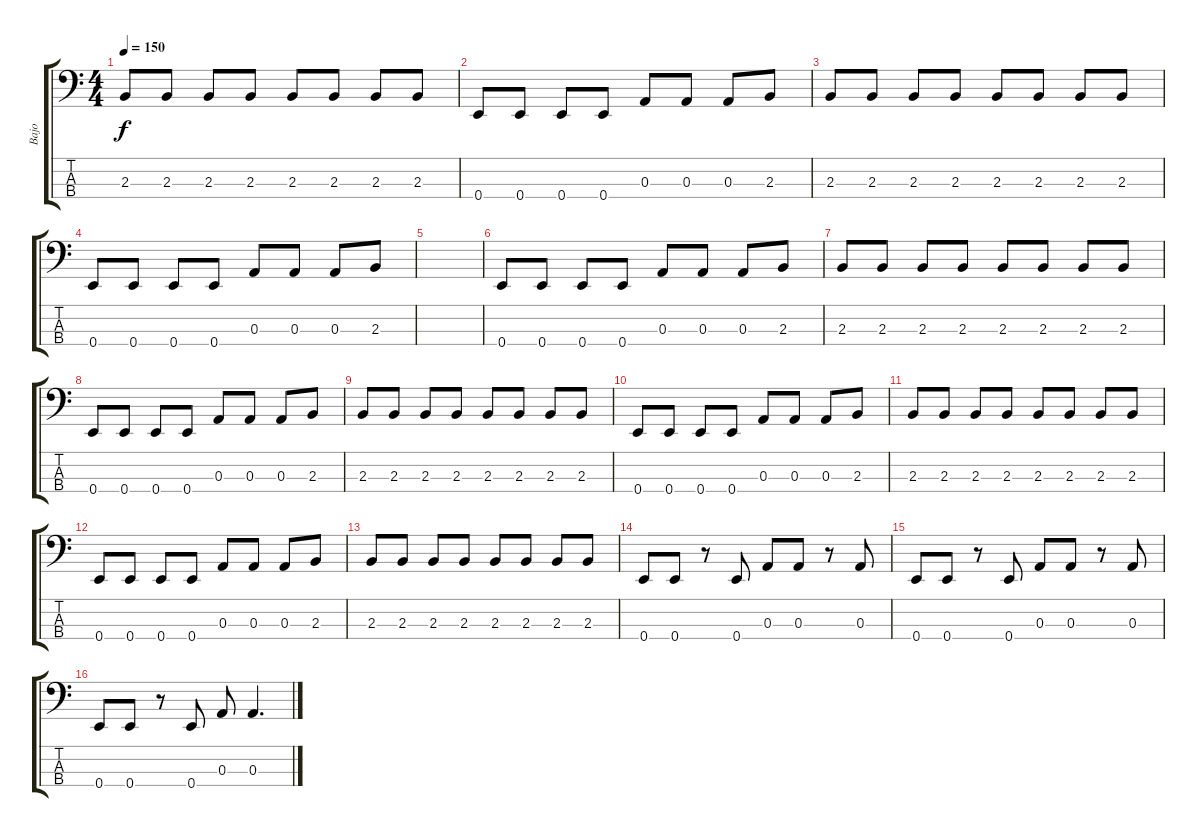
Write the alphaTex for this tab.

\track ("Bajo" "Bajo") {instrument electricbassfinger}
\staff {score tabs}
\tuning (G2 D2 A1 E1) {hide}
\ts (4 4)
\tempo 150
\clef f4
\ks c
2.3.8{dy f} 2.3.8 2.3.8 2.3.8 2.3.8 2.3.8 2.3.8 2.3.8 |
0.4.8 0.4.8 0.4.8 0.4.8 0.3.8 0.3.8 0.3.8 2.3.8 |
2.3.8 2.3.8 2.3.8 2.3.8 2.3.8 2.3.8 2.3.8 2.3.8 |
0.4.8 0.4.8 0.4.8 0.4.8 0.3.8 0.3.8 0.3.8 2.3.8 |
|
0.4.8 0.4.8 0.4.8 0.4.8 0.3.8 0.3.8 0.3.8 2.3.8 |
2.3.8 2.3.8 2.3.8 2.3.8 2.3.8 2.3.8 2.3.8 2.3.8 |
0.4.8 0.4.8 0.4.8 0.4.8 0.3.8 0.3.8 0.3.8 2.3.8 |
2.3.8 2.3.8 2.3.8 2.3.8 2.3.8 2.3.8 2.3.8 2.3.8 |
0.4.8 0.4.8 0.4.8 0.4.8 0.3.8 0.3.8 0.3.8 2.3.8 |
2.3.8 2.3.8 2.3.8 2.3.8 2.3.8 2.3.8 2.3.8 2.3.8 |
0.4.8 0.4.8 0.4.8 0.4.8 0.3.8 0.3.8 0.3.8 2.3.8 |
2.3.8 2.3.8 2.3.8 2.3.8 2.3.8 2.3.8 2.3.8 2.3.8 |
0.4.8 0.4.8 r.8 0.4.8 0.3.8 0.3.8 r.8 0.3.8 |
0.4.8 0.4.8 r.8 0.4.8 0.3.8 0.3.8 r.8 0.3.8 |
0.4.8 0.4.8 r.8 0.4.8 0.3.8 0.3.4{d}
